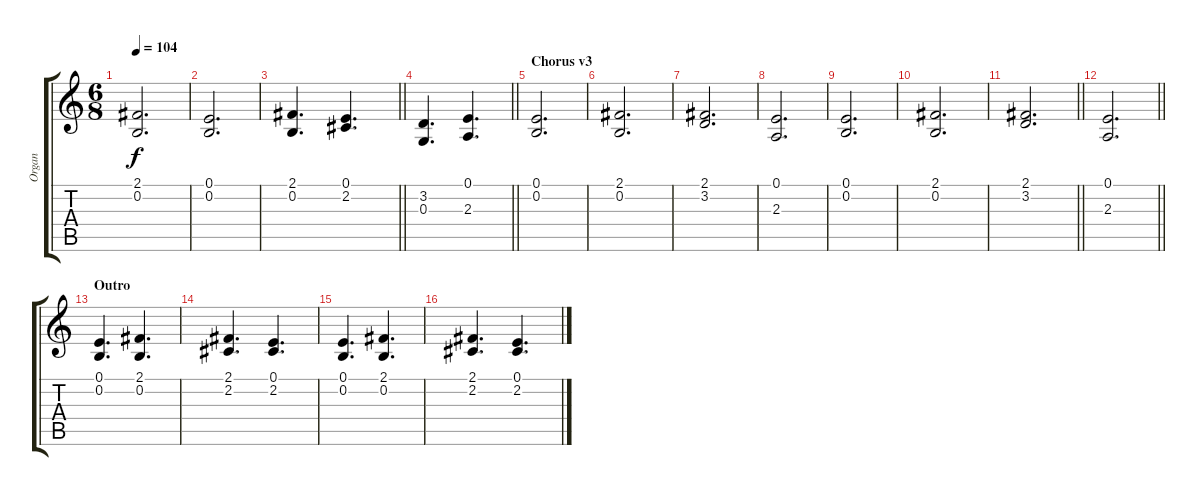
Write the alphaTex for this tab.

\track ("Organ" "Organ") {instrument percussiveorgan}
\staff {score tabs}
\tuning (E4 B3 G3 D3 A2 E2) {hide}
\ts (6 8)
\tempo 104
\clef g2
\ks c
(2.1 0.2).2{d dy f} |
(0.1 0.2).2{d} |
\barLineRight lightlight
(2.1 0.2).4{d} (0.1 2.2).4{d} |
\barLineRight lightlight
(3.2 0.3).4{d} (0.1 2.3).4{d} |
\section ("" "Chorus v3")
(0.1 0.2).2{d} |
(2.1 0.2).2{d} |
(2.1 3.2).2{d} |
(0.1 2.3).2{d} |
(0.1 0.2).2{d} |
(2.1 0.2).2{d} |
\barLineRight lightlight
(2.1 3.2).2{d} |
\barLineRight lightlight
(0.1 2.3).2{d} |
\section ("" "Outro")
(0.1 0.2).4{d} (2.1 0.2).4{d} |
(2.1 2.2).4{d} (0.1 2.2).4{d} |
(0.1 0.2).4{d} (2.1 0.2).4{d} |
(2.1 2.2).4{d} (0.1 2.2).4{d}
